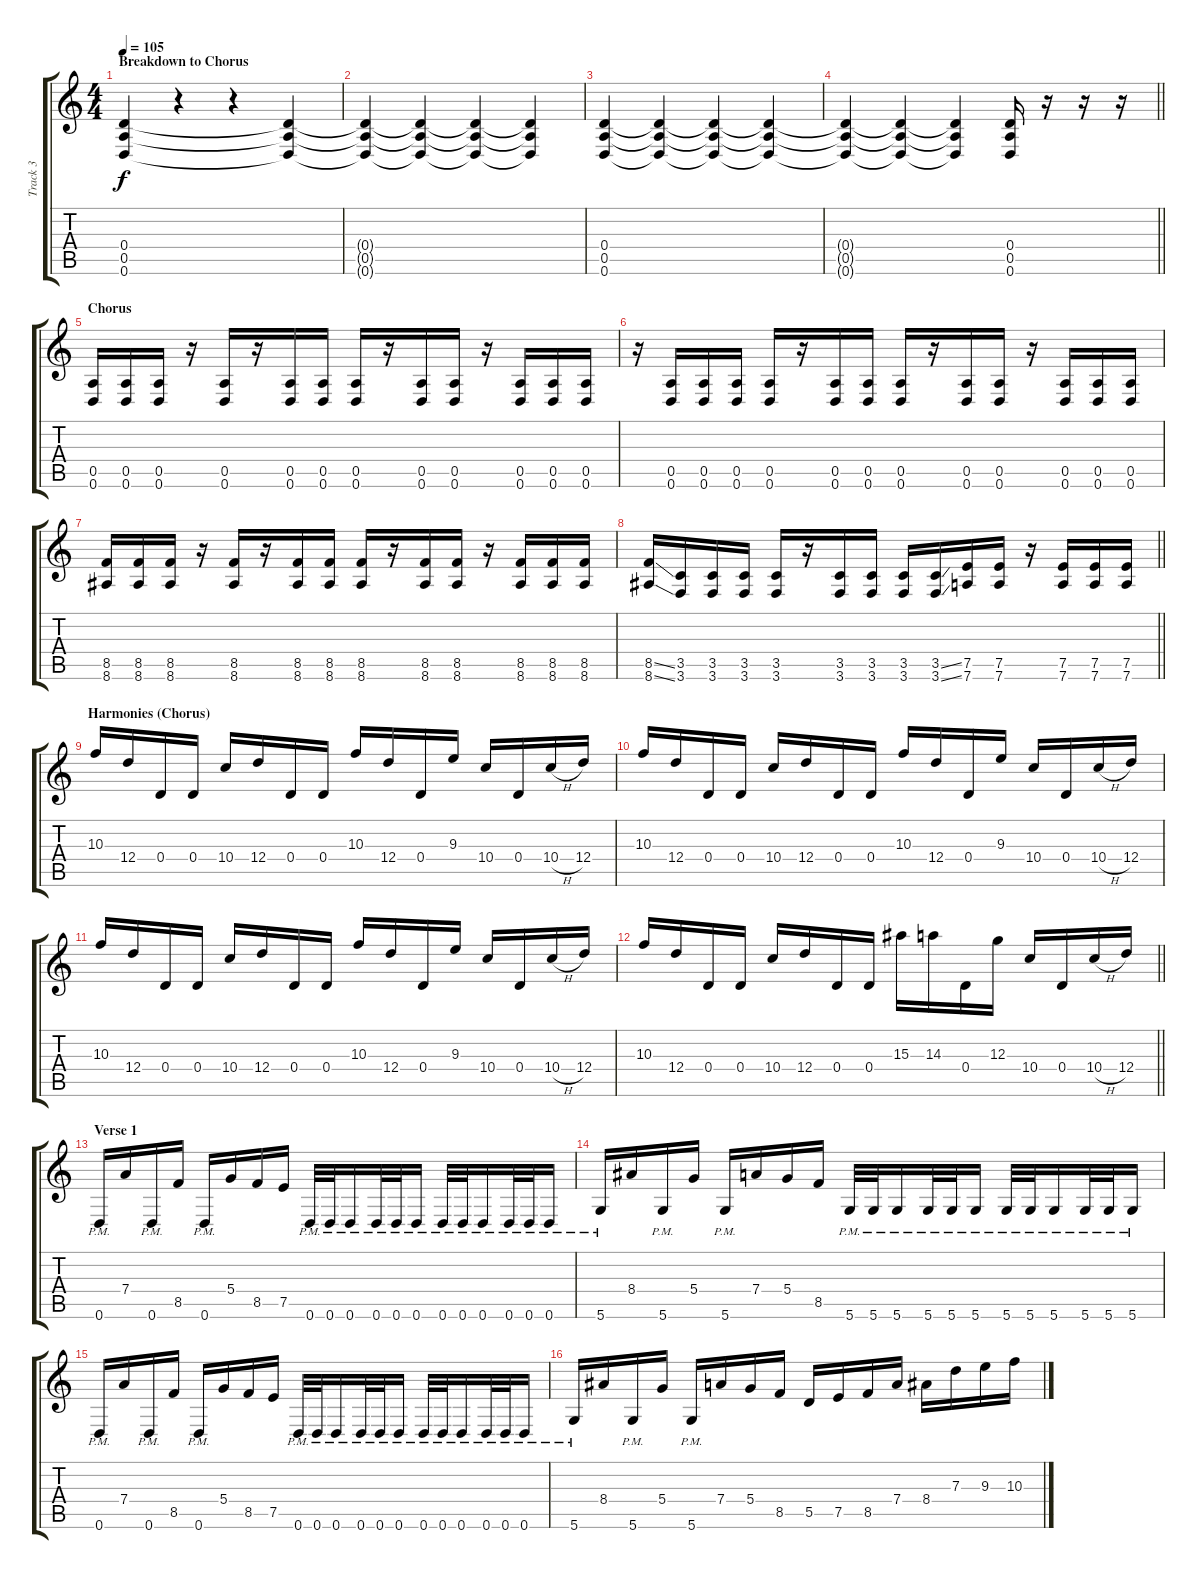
\track ("Track 3" "Track 3") {instrument distortionguitar}
\staff {score tabs}
\tuning (E4 B3 G3 D3 A2 D2) {hide}
\ts (4 4)
\section ("" "Breakdown to Chorus")
\tempo 105
\clef g2
\ks c
(0.4 0.5 0.6).4{dy f} r.4 r.4 (0.4{t} 0.5{t} 0.6{t}).4 |
(0.4{t} 0.5{t} 0.6{t}).4 (0.4{t} 0.5{t} 0.6{t}).4 (0.4{t} 0.5{t} 0.6{t}).4 (0.4{t} 0.5{t} 0.6{t}).4 |
(0.4 0.5 0.6).4 (0.4{t} 0.5{t} 0.6{t}).4 (0.4{t} 0.5{t} 0.6{t}).4 (0.4{t} 0.5{t} 0.6{t}).4 |
\barLineRight lightlight
(0.4{t} 0.5{t} 0.6{t}).4 (0.4{t} 0.5{t} 0.6{t}).4 (0.4{t} 0.5{t} 0.6{t}).4 (0.4 0.5 0.6).16 r.16 r.16 r.16 |
\section ("" "Chorus")
(0.5 0.6).16 (0.5 0.6).16 (0.5 0.6).16 r.16 (0.5 0.6).16 r.16 (0.5 0.6).16 (0.5 0.6).16 (0.5 0.6).16 r.16 (0.5 0.6).16 (0.5 0.6).16 r.16 (0.5 0.6).16 (0.5 0.6).16 (0.5 0.6).16 |
r.16 (0.5 0.6).16 (0.5 0.6).16 (0.5 0.6).16 (0.5 0.6).16 r.16 (0.5 0.6).16 (0.5 0.6).16 (0.5 0.6).16 r.16 (0.5 0.6).16 (0.5 0.6).16 r.16 (0.5 0.6).16 (0.5 0.6).16 (0.5 0.6).16 |
(8.5 8.6).16 (8.5 8.6).16 (8.5 8.6).16 r.16 (8.5 8.6).16 r.16 (8.5 8.6).16 (8.5 8.6).16 (8.5 8.6).16 r.16 (8.5 8.6).16 (8.5 8.6).16 r.16 (8.5 8.6).16 (8.5 8.6).16 (8.5 8.6).16 |
\barLineRight lightlight
(8.5{ss} 8.6{ss}).16 (3.5 3.6).16 (3.5 3.6).16 (3.5 3.6).16 (3.5 3.6).16 r.16 (3.5 3.6).16 (3.5 3.6).16 (3.5 3.6).16 (3.5{ss} 3.6{ss}).16 (7.5 7.6).16 (7.5 7.6).16 r.16 (7.5 7.6).16 (7.5 7.6).16 (7.5 7.6).16 |
\section ("" "Harmonies (Chorus)")
10.3.16 12.4.16 0.4.16 0.4.16 10.4.16 12.4.16 0.4.16 0.4.16 10.3.16 12.4.16 0.4.16 9.3.16 10.4.16 0.4.16 10.4{h}.16 12.4.16 |
10.3.16 12.4.16 0.4.16 0.4.16 10.4.16 12.4.16 0.4.16 0.4.16 10.3.16 12.4.16 0.4.16 9.3.16 10.4.16 0.4.16 10.4{h}.16 12.4.16 |
10.3.16 12.4.16 0.4.16 0.4.16 10.4.16 12.4.16 0.4.16 0.4.16 10.3.16 12.4.16 0.4.16 9.3.16 10.4.16 0.4.16 10.4{h}.16 12.4.16 |
\barLineRight lightlight
10.3.16 12.4.16 0.4.16 0.4.16 10.4.16 12.4.16 0.4.16 0.4.16 15.3.16 14.3.16 0.4.16 12.3.16 10.4.16 0.4.16 10.4{h}.16 12.4.16 |
\section ("" "Verse 1")
0.6{pm}.16 7.4.16 0.6{pm}.16 8.5.16 0.6{pm}.16 5.4.16 8.5.16 7.5.16 0.6{pm}.32 0.6{pm}.32 0.6{pm}.16 0.6{pm}.32 0.6{pm}.32 0.6{pm}.16 0.6{pm}.32 0.6{pm}.32 0.6{pm}.16 0.6{pm}.32 0.6{pm}.32 0.6{pm}.16 |
5.6{pm}.16 8.4.16 5.6{pm}.16 5.4.16 5.6{pm}.16 7.4.16 5.4.16 8.5.16 5.6{pm}.32 5.6{pm}.32 5.6{pm}.16 5.6{pm}.32 5.6{pm}.32 5.6{pm}.16 5.6{pm}.32 5.6{pm}.32 5.6{pm}.16 5.6{pm}.32 5.6{pm}.32 5.6{pm}.16 |
0.6{pm}.16 7.4.16 0.6{pm}.16 8.5.16 0.6{pm}.16 5.4.16 8.5.16 7.5.16 0.6{pm}.32 0.6{pm}.32 0.6{pm}.16 0.6{pm}.32 0.6{pm}.32 0.6{pm}.16 0.6{pm}.32 0.6{pm}.32 0.6{pm}.16 0.6{pm}.32 0.6{pm}.32 0.6{pm}.16 |
5.6{pm}.16 8.4.16 5.6{pm}.16 5.4.16 5.6{pm}.16 7.4.16 5.4.16 8.5.16 5.5.16 7.5.16 8.5.16 7.4.16 8.4.16 7.3.16 9.3.16 10.3.16
